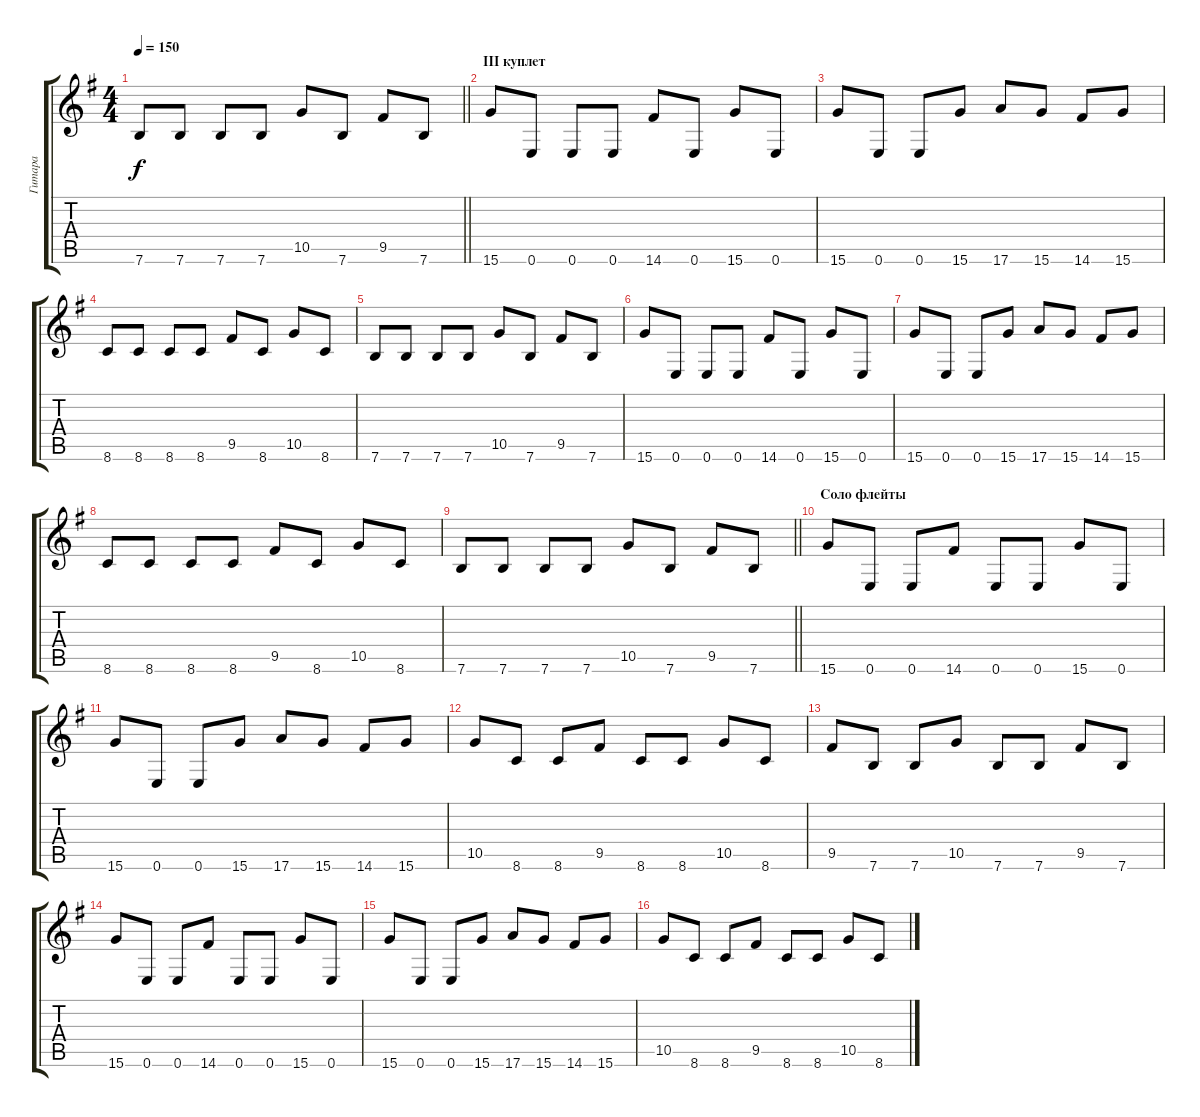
\track ("Гитара" "Гитара") {instrument distortionguitar}
\staff {score tabs}
\tuning (E4 B3 G3 D3 A2 E2) {hide}
\ts (4 4)
\tempo 150
\clef g2
\barLineRight lightlight
\ks eminor
7.6.8{dy f} 7.6.8 7.6.8 7.6.8 10.5.8 7.6.8 9.5.8 7.6.8 |
\section ("" "III куплет")
15.6.8{volume 16} 0.6.8 0.6.8 0.6.8 14.6.8 0.6.8 15.6.8 0.6.8 |
15.6.8 0.6.8 0.6.8 15.6.8 17.6.8 15.6.8 14.6.8 15.6.8 |
8.6.8 8.6.8 8.6.8 8.6.8 9.5.8 8.6.8 10.5.8 8.6.8 |
7.6.8 7.6.8 7.6.8 7.6.8 10.5.8 7.6.8 9.5.8 7.6.8 |
15.6.8 0.6.8 0.6.8 0.6.8 14.6.8 0.6.8 15.6.8 0.6.8 |
15.6.8 0.6.8 0.6.8 15.6.8 17.6.8 15.6.8 14.6.8 15.6.8 |
8.6.8 8.6.8 8.6.8 8.6.8 9.5.8 8.6.8 10.5.8 8.6.8 |
\barLineRight lightlight
7.6.8 7.6.8 7.6.8 7.6.8 10.5.8 7.6.8 9.5.8 7.6.8 |
\section ("" "Соло флейты")
15.6.8{balance 16} 0.6.8 0.6.8 14.6.8 0.6.8 0.6.8 15.6.8 0.6.8 |
15.6.8 0.6.8 0.6.8 15.6.8 17.6.8 15.6.8 14.6.8 15.6.8 |
10.5.8 8.6.8 8.6.8 9.5.8 8.6.8 8.6.8 10.5.8 8.6.8 |
9.5.8 7.6.8 7.6.8 10.5.8 7.6.8 7.6.8 9.5.8 7.6.8 |
15.6.8 0.6.8 0.6.8 14.6.8 0.6.8 0.6.8 15.6.8 0.6.8 |
15.6.8 0.6.8 0.6.8 15.6.8 17.6.8 15.6.8 14.6.8 15.6.8 |
10.5.8 8.6.8 8.6.8 9.5.8 8.6.8 8.6.8 10.5.8 8.6.8
